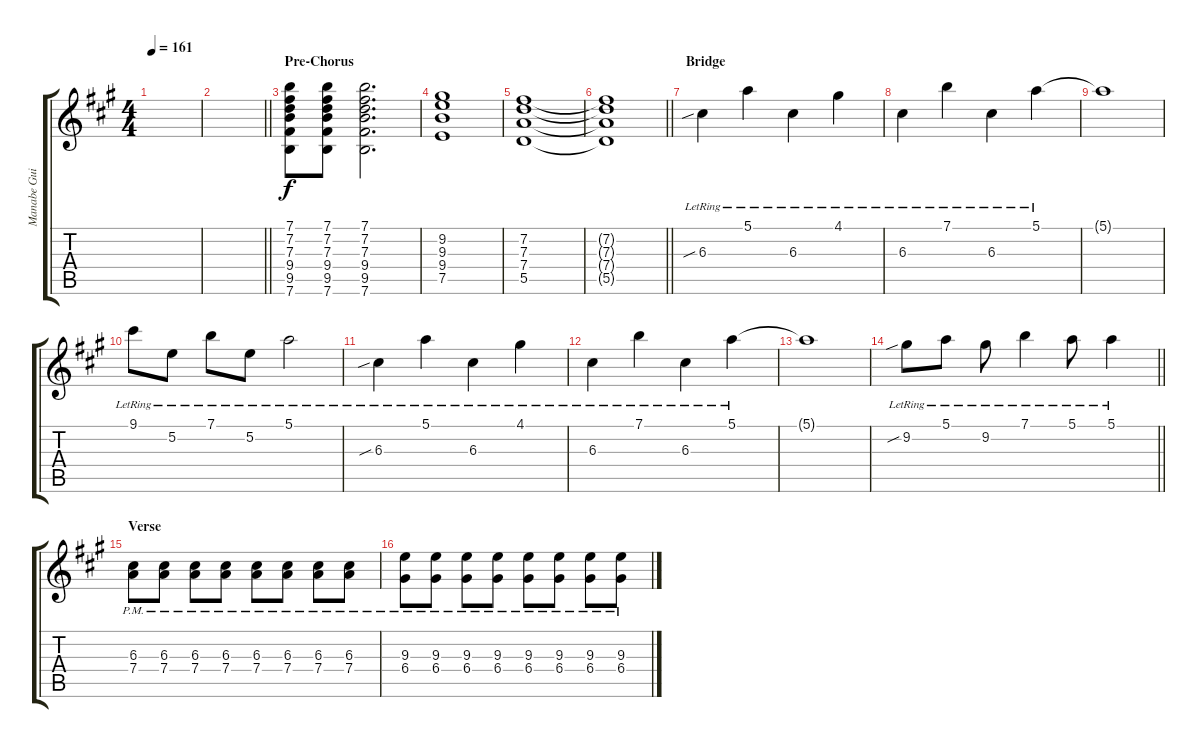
\track ("Manabe Guitar" "Manabe Gui") {instrument electricguitarclean}
\staff {score tabs}
\tuning (E4 B3 G3 D3 A2 E2) {hide}
\ts (4 4)
\tempo 161
\clef g2
\ks a
|
\barLineRight lightlight
|
\section ("" "Pre-Chorus")
(7.1 7.2 7.3 9.4 9.5 7.6).8{instrument overdrivenguitar} (7.1 7.2 7.3 9.4 9.5 7.6).8 (7.1 7.2 7.3 9.4 9.5 7.6).2{d} |
(9.2 9.3 9.4 7.5).1 |
(7.2 7.3 7.4 5.5).1 |
\barLineRight lightlight
(7.2{t} 7.3{t} 7.4{t} 5.5{t}).1 |
\section ("" "Bridge")
6.3{sib lr}.4 5.1{lr}.4 6.3{lr}.4 4.1{lr}.4 |
6.3{lr}.4 7.1{lr}.4 6.3{lr}.4 5.1{lr}.4 |
5.1{t}.1 |
9.1{lr}.8 5.2{lr}.8 7.1{lr}.8 5.2{lr}.8 5.1{lr}.2 |
6.3{sib lr}.4 5.1{lr}.4 6.3{lr}.4 4.1{lr}.4 |
6.3{lr}.4 7.1{lr}.4 6.3{lr}.4 5.1{lr}.4 |
5.1{t}.1 |
\barLineRight lightlight
9.2{sib lr}.8 5.1{lr}.8 9.2{lr}.8 7.1{lr}.4 5.1{lr}.8 5.1{lr}.4 |
\section ("" "Verse")
(6.3{pm} 7.4{pm}).8 (6.3{pm} 7.4{pm}).8 (6.3{pm} 7.4{pm}).8 (6.3{pm} 7.4{pm}).8 (6.3{pm} 7.4{pm}).8 (6.3{pm} 7.4{pm}).8 (6.3{pm} 7.4{pm}).8 (6.3{pm} 7.4{pm}).8 |
(9.3{pm} 6.4{pm}).8 (9.3{pm} 6.4{pm}).8 (9.3{pm} 6.4{pm}).8 (9.3{pm} 6.4{pm}).8 (9.3{pm} 6.4{pm}).8 (9.3{pm} 6.4{pm}).8 (9.3{pm} 6.4{pm}).8 (9.3{pm} 6.4{pm}).8
